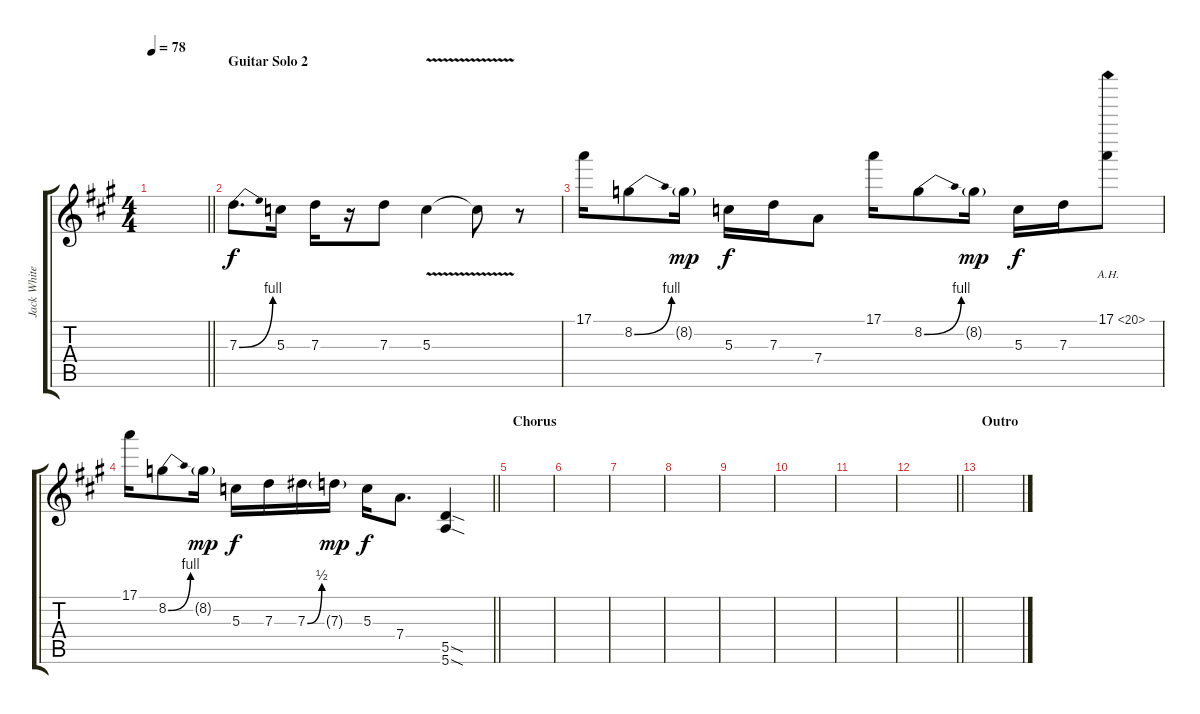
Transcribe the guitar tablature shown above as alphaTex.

\track ("Jack White (Solo Guitar)" "Jack White") {instrument overdrivenguitar}
\staff {score tabs}
\tuning (E4 B3 G3 D3 A2 E2) {hide}
\ts (4 4)
\tempo 78
\clef g2
\barLineRight lightlight
\ks a
|
\section ("" "Guitar Solo 2")
7.3{be (bend 0 0 60 4)}.8{d dy f} 5.3.16 7.3.16 r.16 7.3.8 5.3{v}.4 5.3{t}.8 r.8 |
17.1.16 8.2{be (bend 0 0 60 4)}.8 8.2{g}.16{dy mp} 5.3.16{dy f} 7.3.16 7.4.8 17.1.16 8.2{be (bend 0 0 60 4)}.8 8.2{g}.16{dy mp} 5.3.16{dy f} 7.3.16 17.1{ah 3}.8 |
\barLineRight lightlight
17.1.16 8.2{be (bend 0 0 60 4)}.8 8.2{g}.16{dy mp} 5.3.16{dy f} 7.3.16 7.3{be (bend 0 0 60 2)}.16 7.3{g}.16{dy mp} 5.3.16{dy f} 7.4.8{d} (5.5{sod} 5.6{sod}).4 |
\section ("" "Chorus")
|
|
|
|
|
|
|
\barLineRight lightlight
|
\section ("" "Outro")
